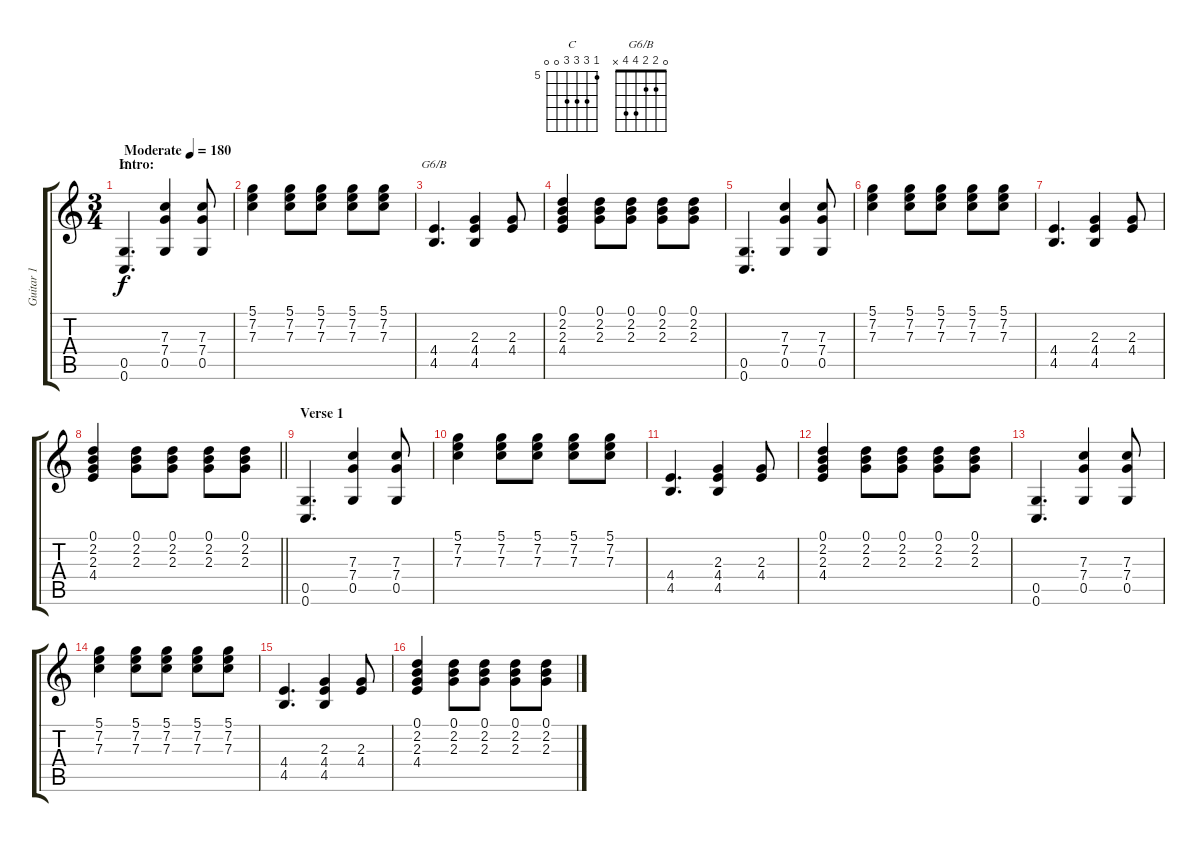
\track ("Guitar 1" "Guitar 1") {instrument electricguitarjazz}
\staff {score tabs}
\tuning (D4 A3 F3 C3 G2 C2) {hide}
\chord ("C" 5 7 7 7 0 0) {firstfret 5}
\chord ("G6/B" 0 2 2 4 4 x)
\ts (3 4)
\section ("" "Intro:")
\tempo (180 "Moderate")
\clef g2
\ks c
(0.5 0.6).4{d ch "C" dy f instrument electricguitarjazz} (7.3 7.4 0.5).4 (7.3 7.4 0.5).8 |
(5.1 7.2 7.3).4 (5.1 7.2 7.3).8 (5.1 7.2 7.3).8 (5.1 7.2 7.3).8 (5.1 7.2 7.3).8 |
(4.4 4.5).4{d ch "G6/B"} (2.3 4.4 4.5).4 (2.3 4.4).8 |
(0.1 2.2 2.3 4.4).4 (0.1 2.2 2.3).8 (0.1 2.2 2.3).8 (0.1 2.2 2.3).8 (0.1 2.2 2.3).8 |
(0.5 0.6).4{d} (7.3 7.4 0.5).4 (7.3 7.4 0.5).8 |
(5.1 7.2 7.3).4 (5.1 7.2 7.3).8 (5.1 7.2 7.3).8 (5.1 7.2 7.3).8 (5.1 7.2 7.3).8 |
(4.4 4.5).4{d} (2.3 4.4 4.5).4 (2.3 4.4).8 |
\barLineRight lightlight
(0.1 2.2 2.3 4.4).4 (0.1 2.2 2.3).8 (0.1 2.2 2.3).8 (0.1 2.2 2.3).8 (0.1 2.2 2.3).8 |
\section ("" "Verse 1")
(0.5 0.6).4{d} (7.3 7.4 0.5).4 (7.3 7.4 0.5).8 |
(5.1 7.2 7.3).4 (5.1 7.2 7.3).8 (5.1 7.2 7.3).8 (5.1 7.2 7.3).8 (5.1 7.2 7.3).8 |
(4.4 4.5).4{d} (2.3 4.4 4.5).4 (2.3 4.4).8 |
(0.1 2.2 2.3 4.4).4 (0.1 2.2 2.3).8 (0.1 2.2 2.3).8 (0.1 2.2 2.3).8 (0.1 2.2 2.3).8 |
(0.5 0.6).4{d} (7.3 7.4 0.5).4 (7.3 7.4 0.5).8 |
(5.1 7.2 7.3).4 (5.1 7.2 7.3).8 (5.1 7.2 7.3).8 (5.1 7.2 7.3).8 (5.1 7.2 7.3).8 |
(4.4 4.5).4{d} (2.3 4.4 4.5).4 (2.3 4.4).8 |
(0.1 2.2 2.3 4.4).4 (0.1 2.2 2.3).8 (0.1 2.2 2.3).8 (0.1 2.2 2.3).8 (0.1 2.2 2.3).8
